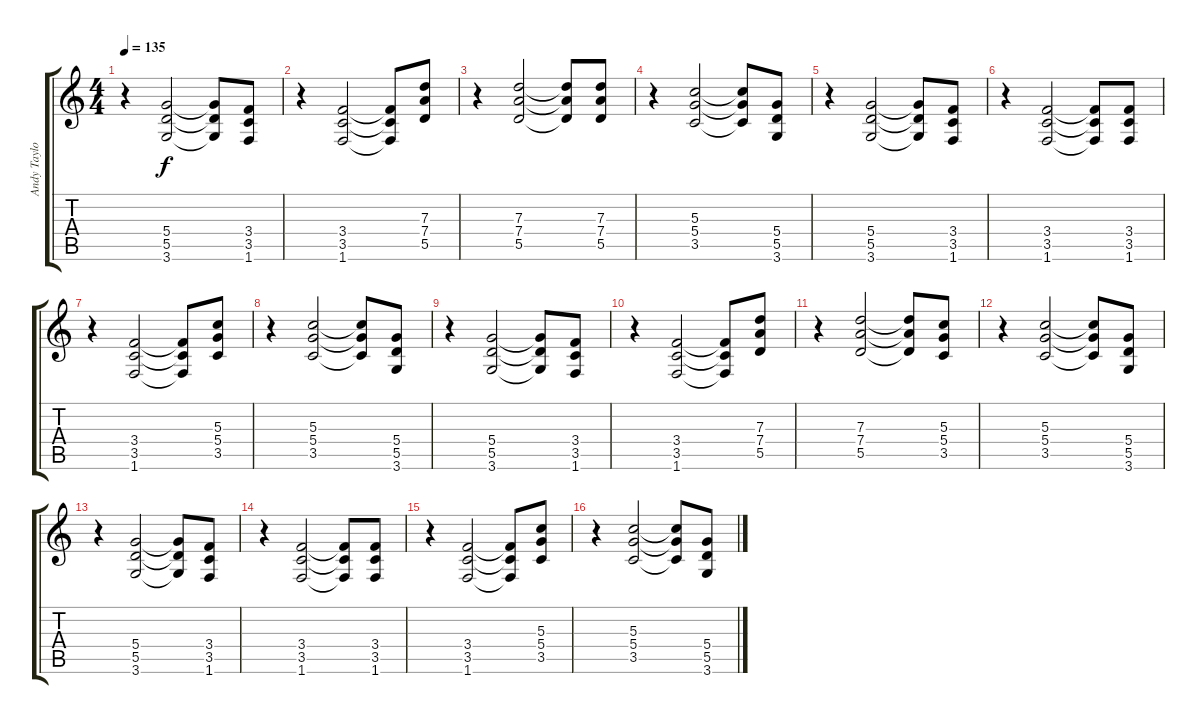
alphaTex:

\track ("Andy Taylor" "Andy Taylo") {instrument distortionguitar}
\staff {score tabs}
\tuning (E4 B3 G3 D3 A2 E2) {hide}
\ts (4 4)
\tempo 135
\clef g2
\ks c
r.4{dy f} (5.4 5.5 3.6).2 (5.4{t} 5.5{t} 3.6{t}).8 (3.4 3.5 1.6).8 |
r.4 (3.4 3.5 1.6).2 (3.4{t} 3.5{t} 1.6{t}).8 (7.3 7.4 5.5).8 |
r.4 (7.3 7.4 5.5).2 (7.3{t} 7.4{t} 5.5{t}).8 (7.3 7.4 5.5).8 |
r.4 (5.3 5.4 3.5).2 (5.3{t} 5.4{t} 3.5{t}).8 (5.4 5.5 3.6).8 |
r.4 (5.4 5.5 3.6).2 (5.4{t} 5.5{t} 3.6{t}).8 (3.4 3.5 1.6).8 |
r.4 (3.4 3.5 1.6).2 (3.4{t} 3.5{t} 1.6{t}).8 (3.4 3.5 1.6).8 |
r.4 (3.4 3.5 1.6).2 (3.4{t} 3.5{t} 1.6{t}).8 (5.3 5.4 3.5).8 |
r.4 (5.3 5.4 3.5).2 (5.3{t} 5.4{t} 3.5{t}).8 (5.4 5.5 3.6).8 |
r.4 (5.4 5.5 3.6).2 (5.4{t} 5.5{t} 3.6{t}).8 (3.4 3.5 1.6).8 |
r.4 (3.4 3.5 1.6).2 (3.4{t} 3.5{t} 1.6{t}).8 (7.3 7.4 5.5).8 |
r.4 (7.3 7.4 5.5).2 (7.3{t} 7.4{t} 5.5{t}).8 (5.3 5.4 3.5).8 |
r.4 (5.3 5.4 3.5).2 (5.3{t} 5.4{t} 3.5{t}).8 (5.4 5.5 3.6).8 |
r.4 (5.4 5.5 3.6).2 (5.4{t} 5.5{t} 3.6{t}).8 (3.4 3.5 1.6).8 |
r.4 (3.4 3.5 1.6).2 (3.4{t} 3.5{t} 1.6{t}).8 (3.4 3.5 1.6).8 |
r.4 (3.4 3.5 1.6).2 (3.4{t} 3.5{t} 1.6{t}).8 (5.3 5.4 3.5).8 |
r.4 (5.3 5.4 3.5).2 (5.3{t} 5.4{t} 3.5{t}).8 (5.4 5.5 3.6).8
